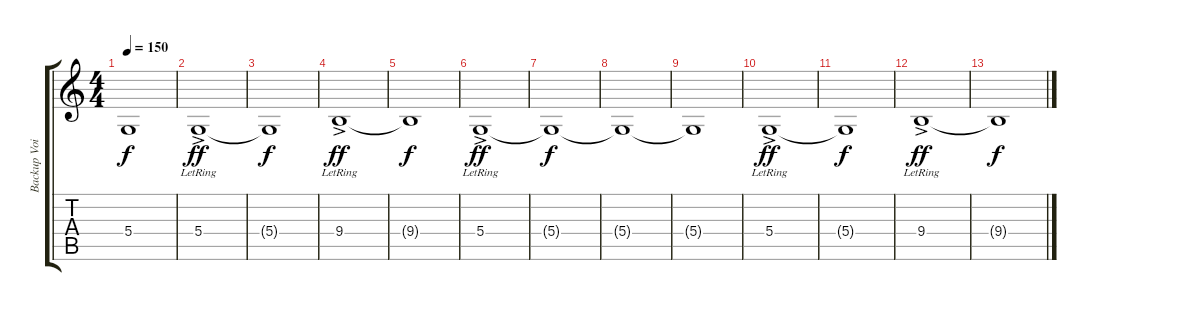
\track ("Backup Voice" "Backup Voi") {instrument pad2warm}
\staff {score tabs}
\tuning (E4 B3 G3 D3 A2 E2) {hide}
\ts (4 4)
\tempo 150
\clef g2
\ks c
5.4{t}.1{dy f} |
5.4{ac lr}.1{dy ff} |
5.4{t}.1{dy f} |
9.4{ac lr}.1{dy ff} |
9.4{t}.1{dy f} |
5.4{ac lr}.1{dy ff} |
5.4{t}.1{dy f} |
5.4{t}.1 |
5.4{t}.1 |
5.4{ac lr}.1{dy ff} |
5.4{t}.1{dy f} |
9.4{ac lr}.1{dy ff} |
9.4{t}.1{dy f}
